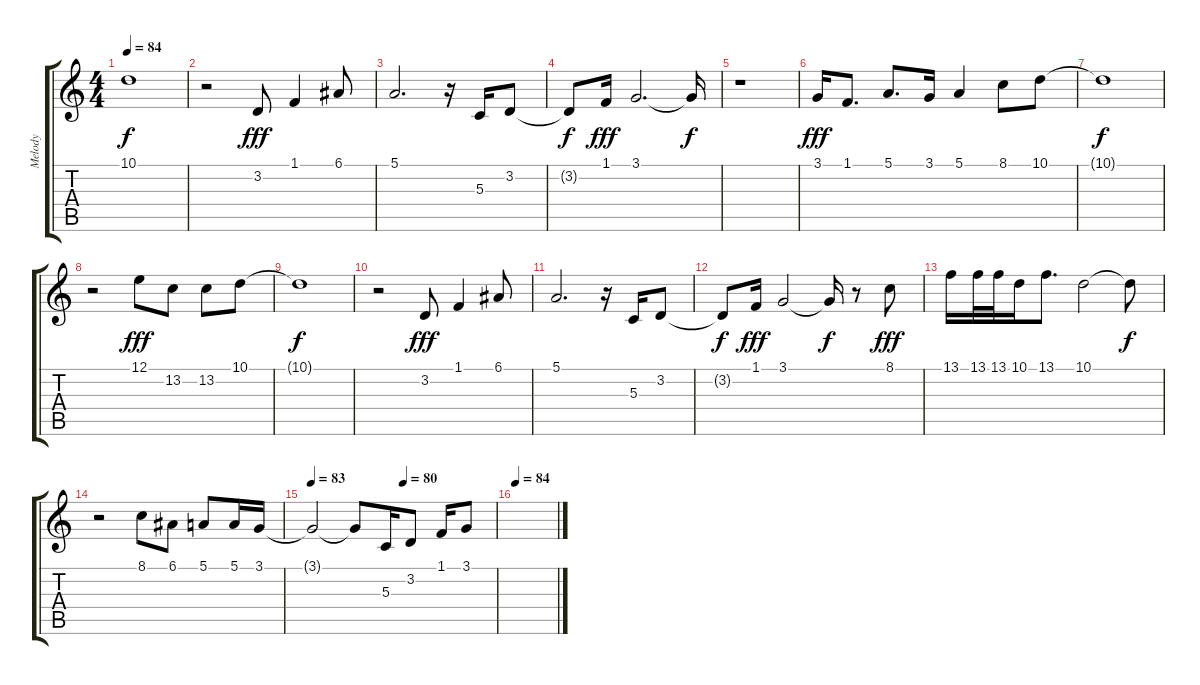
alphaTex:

\track ("Melody" "Melody") {instrument frenchhorn}
\staff {score tabs}
\tuning (E4 B3 G3 D3 A2 E2) {hide}
\ts (4 4)
\tempo 84
\clef g2
\ks c
10.1{t}.1{dy f} |
r.2 3.2.8{dy fff} 1.1.4 6.1.8 |
5.1.2{d} r.16 5.3.16 3.2.8 |
3.2{t}.8{dy f} 1.1.16{dy fff} 3.1.2{d} 3.1{t}.16{dy f} |
r.1 |
3.1.16{dy fff} 1.1.8{d} 5.1.8{d} 3.1.16 5.1.4 8.1.8 10.1.8 |
10.1{t}.1{dy f} |
r.2 12.1.8{dy fff} 13.2.8 13.2.8 10.1.8 |
10.1{t}.1{dy f} |
r.2 3.2.8{dy fff} 1.1.4 6.1.8 |
5.1.2{d} r.16 5.3.16 3.2.8 |
3.2{t}.8{dy f} 1.1.16{dy fff} 3.1.2 3.1{t}.16{dy f} r.8 8.1.8{dy fff} |
13.1.16 13.1.32 13.1.32 10.1.16 13.1.8{d} 10.1.2 10.1{t}.8{dy f} |
r.2 8.1.8 6.1.8 5.1.8 5.1.16 3.1.16 |
\tempo 83
\tempo (80 0.5)
3.1{t}.2 3.1{t}.8 5.3.16 3.2.8 1.1.16 3.1.8 |
\tempo 84
